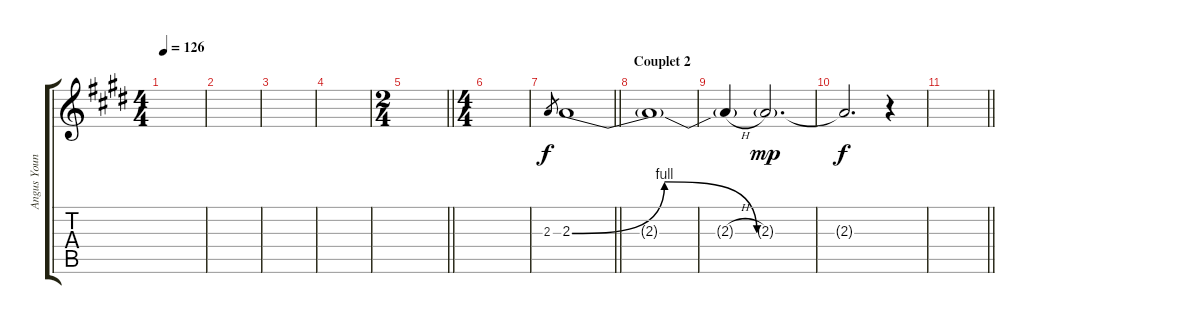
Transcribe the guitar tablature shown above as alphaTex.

\track ("Angus Young" "Angus Youn") {instrument overdrivenguitar}
\staff {score tabs}
\tuning (E4 B3 G3 D3 A2 E2) {hide}
\ts (4 4)
\tempo 126
\clef g2
\ks e
|
|
|
|
\ts (2 4)
\barLineRight lightlight
|
\ts (4 4)
|
\barLineRight lightlight
2.3.8{gr} 2.3{be (bendrelease 0 0 5 4 5 4 60 0)}.1 |
\section ("" "Couplet 2")
2.3{t}.1 |
2.3{h t}.4 2.3{g}.2{d dy mp} |
2.3{t}.2{d dy f} r.4 |
\barLineRight lightlight
